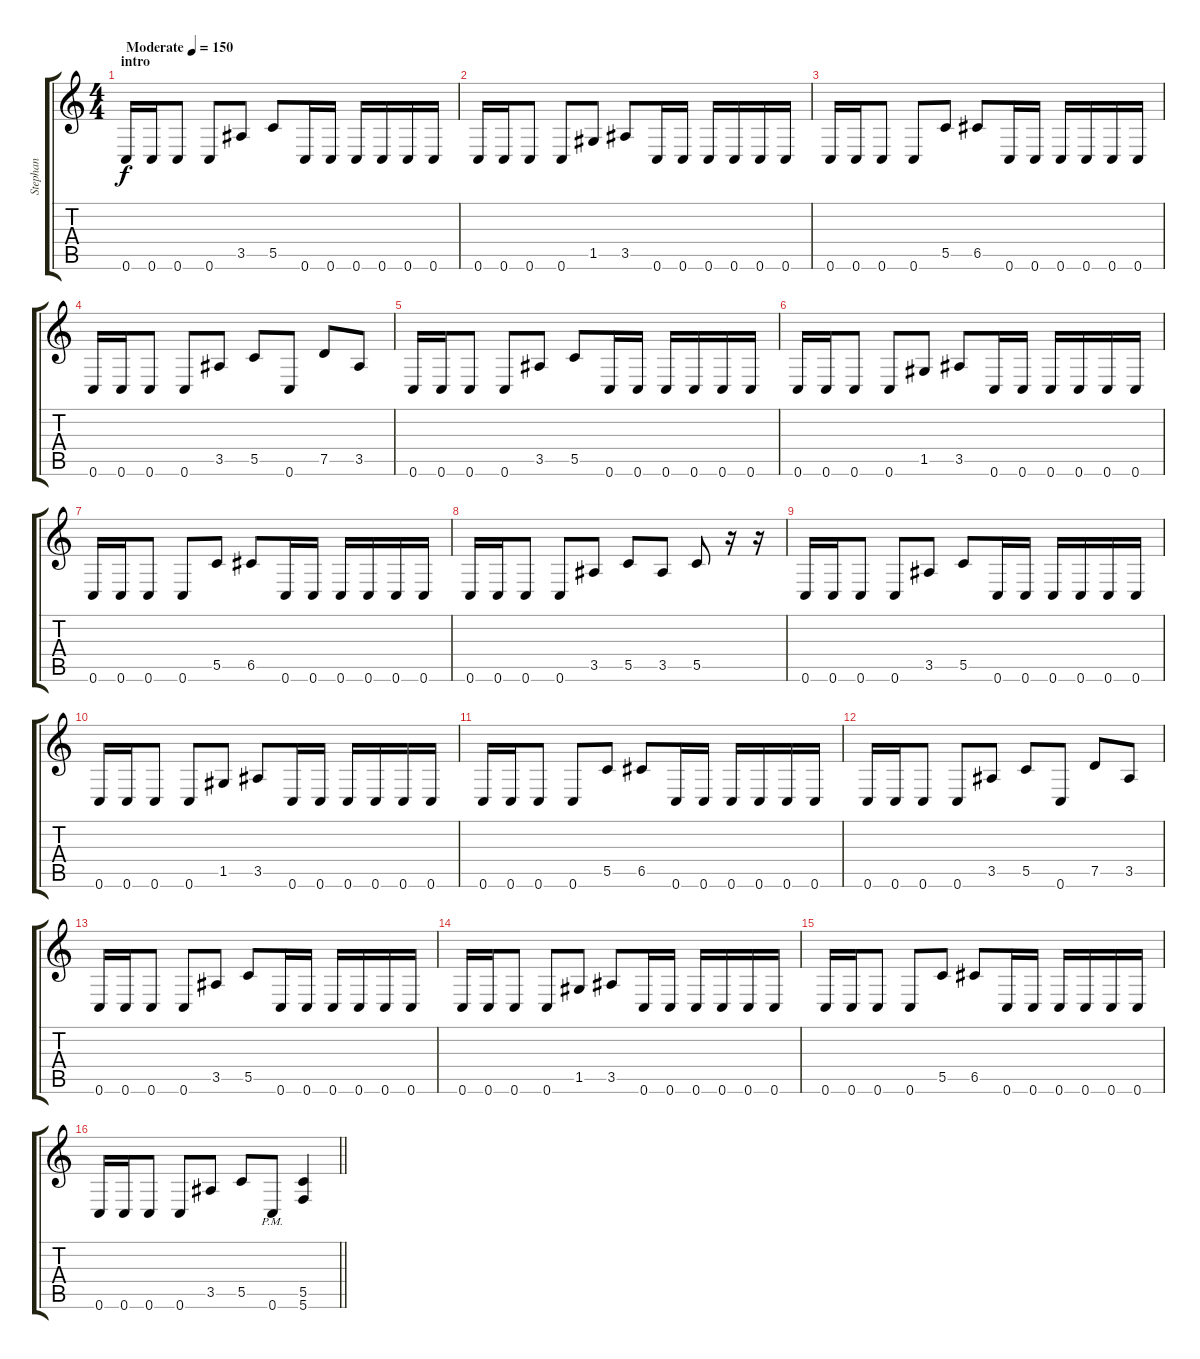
\track ("Stephan" "Stephan") {instrument distortionguitar}
\staff {score tabs}
\tuning (D4 A3 F3 C3 G2 C2) {hide}
\ts (4 4)
\section ("" "intro")
\tempo (150 "Moderate")
\clef g2
\ks c
0.6.16{dy f instrument distortionguitar} 0.6.16 0.6.8 0.6.8 3.5.8 5.5.8 0.6.16 0.6.16 0.6.16 0.6.16 0.6.16 0.6.16 |
0.6.16 0.6.16 0.6.8 0.6.8 1.5.8 3.5.8 0.6.16 0.6.16 0.6.16 0.6.16 0.6.16 0.6.16 |
0.6.16 0.6.16 0.6.8 0.6.8 5.5.8 6.5.8 0.6.16 0.6.16 0.6.16 0.6.16 0.6.16 0.6.16 |
0.6.16 0.6.16 0.6.8 0.6.8 3.5.8 5.5.8 0.6.8 7.5.8 3.5.8 |
0.6.16 0.6.16 0.6.8 0.6.8 3.5.8 5.5.8 0.6.16 0.6.16 0.6.16 0.6.16 0.6.16 0.6.16 |
0.6.16 0.6.16 0.6.8 0.6.8 1.5.8 3.5.8 0.6.16 0.6.16 0.6.16 0.6.16 0.6.16 0.6.16 |
0.6.16 0.6.16 0.6.8 0.6.8 5.5.8 6.5.8 0.6.16 0.6.16 0.6.16 0.6.16 0.6.16 0.6.16 |
0.6.16 0.6.16 0.6.8 0.6.8 3.5.8 5.5.8 3.5.8 5.5.8 r.16 r.16 |
0.6.16 0.6.16 0.6.8 0.6.8 3.5.8 5.5.8 0.6.16 0.6.16 0.6.16 0.6.16 0.6.16 0.6.16 |
0.6.16 0.6.16 0.6.8 0.6.8 1.5.8 3.5.8 0.6.16 0.6.16 0.6.16 0.6.16 0.6.16 0.6.16 |
0.6.16 0.6.16 0.6.8 0.6.8 5.5.8 6.5.8 0.6.16 0.6.16 0.6.16 0.6.16 0.6.16 0.6.16 |
0.6.16 0.6.16 0.6.8 0.6.8 3.5.8 5.5.8 0.6.8 7.5.8 3.5.8 |
0.6.16 0.6.16 0.6.8 0.6.8 3.5.8 5.5.8 0.6.16 0.6.16 0.6.16 0.6.16 0.6.16 0.6.16 |
0.6.16 0.6.16 0.6.8 0.6.8 1.5.8 3.5.8 0.6.16 0.6.16 0.6.16 0.6.16 0.6.16 0.6.16 |
0.6.16 0.6.16 0.6.8 0.6.8 5.5.8 6.5.8 0.6.16 0.6.16 0.6.16 0.6.16 0.6.16 0.6.16 |
\barLineRight lightlight
0.6.16 0.6.16 0.6.8 0.6.8 3.5.8 5.5.8 0.6{pm}.8 (5.5 5.6).4
